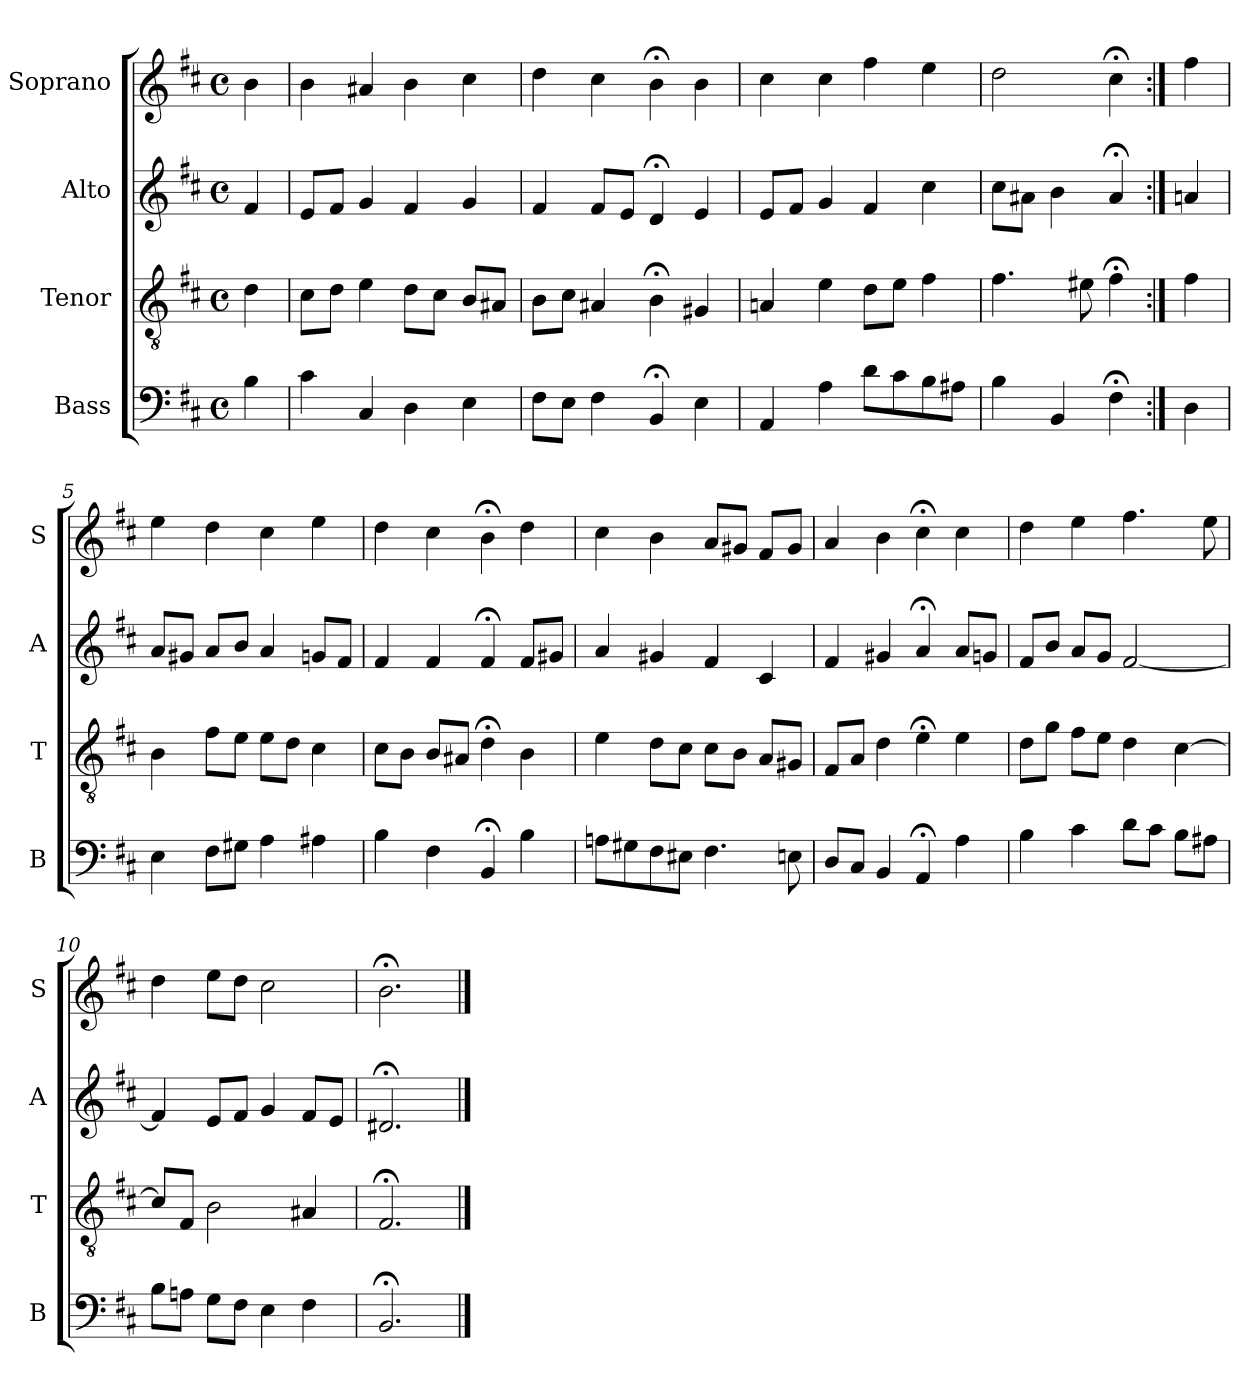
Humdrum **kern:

**kern	**kern	**kern	**kern
*part4	*part3	*part2	*part1
*staff4	*staff3	*staff2	*staff1
*I"Bass	*I"Tenor	*I"Alto	*I"Soprano
*I'B	*I'T	*I'A	*I'S
*clefF4	*clefGv2	*clefG2	*clefG2
*k[f#c#]	*k[f#c#]	*k[f#c#]	*k[f#c#]
*b:	*b:	*b:	*b:
*M4/4	*M4/4	*M4/4	*M4/4
*met(c)	*met(c)	*met(c)	*met(c)
*MM100	*MM100	*MM100	*MM100
=	=	=	=
4B	4d	4f#	4b
=1	=1	=1	=1
4c#	8c#L	8eL	4b
.	8dJ	8f#J	.
4C#	4e	4g	4a#X
4D	8dL	4f#	4b
.	8c#J	.	.
4E	8BL	4g	4cc#
.	8A#XJ	.	.
=2	=2	=2	=2
8F#L	8BL	4f#	4dd
8EJ	8c#J	.	.
4F#	4A#X	8f#L	4cc#
.	.	8eJ	.
4BB;<	4B;<	4d;<	4b;<
4E	4G#X	4e	4b
=3	=3	=3	=3
4AA	4An	8eL	4cc#
.	.	8f#J	.
4A	4e	4g	4cc#
8dL	8dL	4f#	4ff#
8c#	8eJ	.	.
8B	4f#	4cc#	4ee
8A#XJ	.	.	.
=4	=4	=4	=4
4B	4.f#	8cc#L	2dd
.	.	8a#XJ	.
4BB	.	4b	.
.	8e#X	.	.
4F#;<	4f#;<	4a#;<	4cc#;<
=:|!	=:|!	=:|!	=:|!
4D	4f#	4an	4ff#
=5	=5	=5	=5
4E	4B	8aL	4ee
.	.	8g#XJ	.
8F#L	8f#L	8aL	4dd
8G#XJ	8eJ	8bJ	.
4A	8eL	4a	4cc#
.	8dJ	.	.
4A#X	4c#	8gnL	4ee
.	.	8f#J	.
=6	=6	=6	=6
4B	8c#L	4f#	4dd
.	8BJ	.	.
4F#	8BL	4f#	4cc#
.	8A#XJ	.	.
4BB;<	4d;<	4f#;<	4b;<
4B	4B	8f#L	4dd
.	.	8g#XJ	.
=7	=7	=7	=7
8AnL	4e	4a	4cc#
8G#X	.	.	.
8F#	8dL	4g#X	4b
8E#XJ	8c#J	.	.
4.F#	8c#L	4f#	8aL
.	8BJ	.	8g#XJ
.	8AL	4c#	8f#L
8En	8G#XJ	.	8g#J
=8	=8	=8	=8
8DL	8F#L	4f#	4a
8C#J	8AJ	.	.
4BB	4d	4g#X	4b
4AA;<	4e;<	4a;<	4cc#;<
4A	4e	8aL	4cc#
.	.	8gnJ	.
=9	=9	=9	=9
4B	8dL	8f#L	4dd
.	8gJ	8bJ	.
4c#	8f#L	8aL	4ee
.	8eJ	8gJ	.
8dL	4d	[2f#	4.ff#
8c#J	.	.	.
8BL	[4c#	.	.
8A#XJ	.	.	8ee
=10	=10	=10	=10
8BL	8c#L]	4f#]	4dd
8AnJ	8F#J	.	.
8GL	2B	8eL	8eeL
8F#J	.	8f#J	8ddJ
4E	.	4g	2cc#
4F#	4A#X	8f#L	.
.	.	8eJ	.
=11	=11	=11	=11
2.BB;<	2.F#;<	2.d#X;<	2.b;<
==	==	==	==
*-	*-	*-	*-
